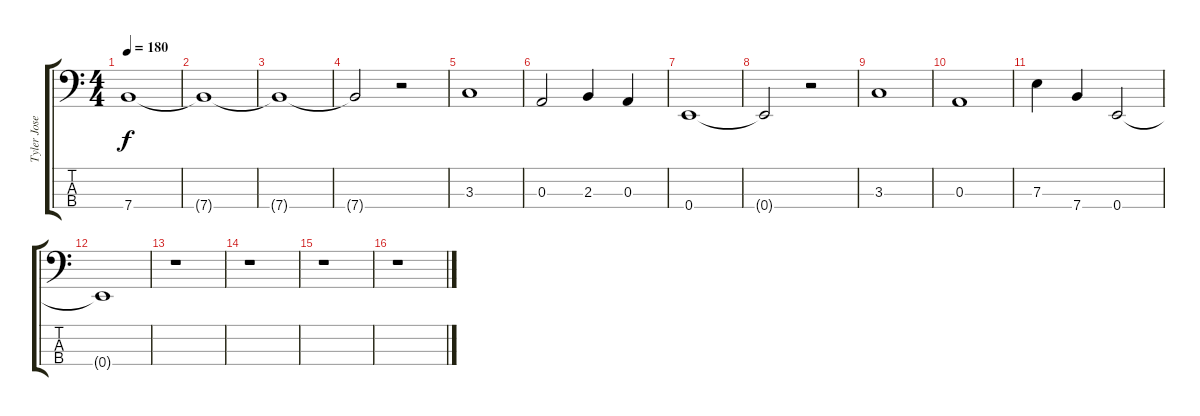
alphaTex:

\track ("Tyler Joseph Bass" "Tyler Jose") {instrument electricbassfinger}
\staff {score tabs}
\tuning (G2 D2 A1 E1) {hide}
\ts (4 4)
\tempo 180
\clef f4
\ks c
7.4.1{dy f} |
7.4{t}.1 |
7.4{t}.1 |
7.4{t}.2 r.2 |
3.3.1 |
0.3.2 2.3.4 0.3.4 |
0.4.1 |
0.4{t}.2 r.2 |
3.3.1 |
0.3.1 |
7.3.4 7.4.4 0.4.2 |
0.4{t}.1 |
r.1 |
r.1 |
r.1 |
r.1
